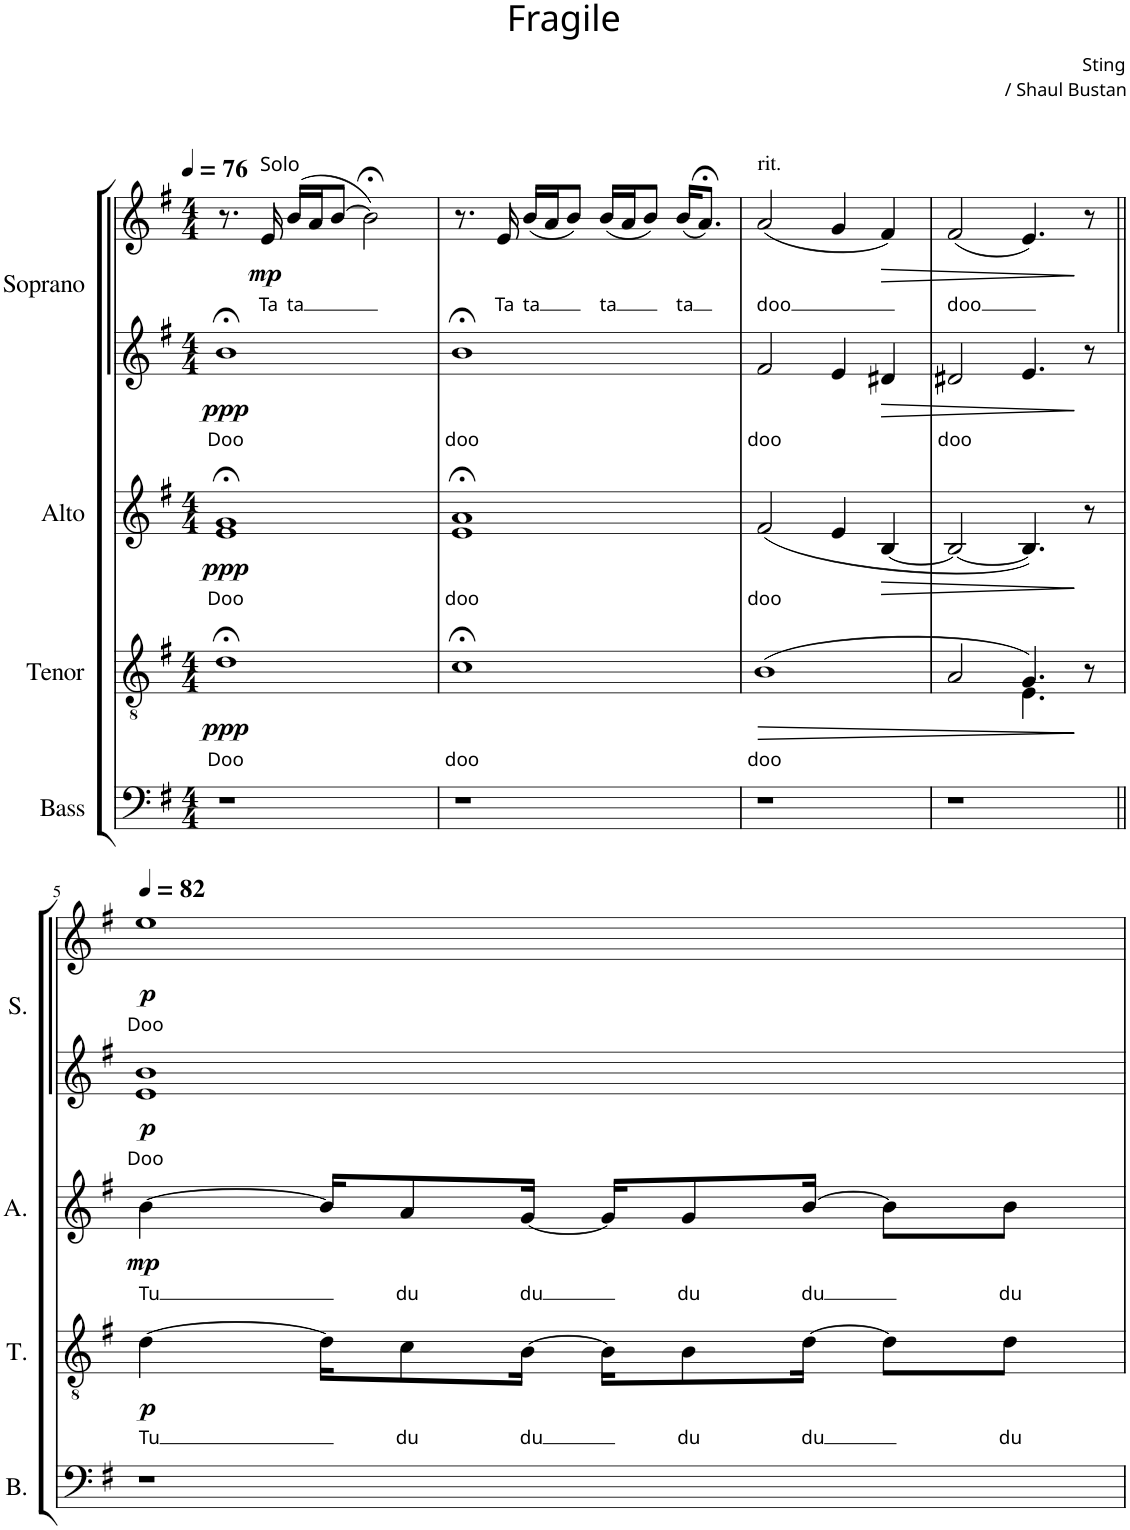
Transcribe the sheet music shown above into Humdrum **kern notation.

**kern	**kern	**text	**dynam	**kern	**text	**dynam	**kern	**text	**kern	**text	**dynam
*part4	*part3	*part3	*part3	*part2	*part2	*part2	*part1	*part1	*part1	*part1	*part1
*staff5	*staff4	*staff4	*staff4	*staff3	*staff3	*staff3	*staff2	*staff2	*staff1	*staff1	*staff1/2
*I"Bass	*I"Tenor	*	*	*I"Alto	*	*	*I"Soprano	*	*	*	*
*I'B.	*I'T.	*	*	*I'A.	*	*	*I'S.	*	*	*	*
*clefF4	*clefGv2	*	*	*clefG2	*	*	*clefG2	*	*clefG2	*	*
*	*Trd7c12	*	*	*	*	*	*	*	*	*	*
*k[f#]	*k[f#]	*	*	*k[f#]	*	*	*k[f#]	*	*k[f#]	*	*
*e:	*e:	*	*	*e:	*	*	*e:	*	*e:	*	*
*M4/4	*M4/4	*	*	*M4/4	*	*	*M4/4	*	*M4/4	*	*
*MM76	*MM76	*	*	*MM76	*	*	*MM76	*	*MM76	*	*
=1	=1	=1	=1	=1	=1	=1	=1	=1	=1	=1	=1
!	!	!LO:LY:b	!LO:DY:b	!	!LO:LY:b	!LO:DY:b	!	!LO:LY:b	!	!	!LO:DY:b=2
1r	1d;<	Doo	ppp	1e;< 1g;<	Doo	ppp	1b;<	Doo	8.r	.	ppp
!	!	!	!	!	!	!	!	!	!LO:TX:a:t=Solo	!	!
!	!	!	!	!	!	!	!	!	!	!LO:LY:b	!LO:DY:b
.	.	.	.	.	.	.	.	.	16e/	Ta	mp
!	!	!	!	!	!	!	!	!	!	!LO:LY:b	!
.	.	.	.	.	.	.	.	.	(16b/LL	ta	.
.	.	.	.	.	.	.	.	.	16a/J	.	.
.	.	.	.	.	.	.	.	.	[8b/J	.	.
.	.	.	.	.	.	.	.	.	2b;<\])	.	.
=2	=2	=2	=2	=2	=2	=2	=2	=2	=2	=2	=2
!	!	!LO:LY:b	!	!	!LO:LY:b	!	!	!LO:LY:b	!	!	!
1r	1c;<	doo	.	1e;< 1a;<	doo	.	1b;<	doo	8.r	.	.
!	!	!	!	!	!	!	!	!	!	!LO:LY:b	!
.	.	.	.	.	.	.	.	.	16e/	Ta	.
!	!	!	!	!	!	!	!	!	!	!LO:LY:b	!
.	.	.	.	.	.	.	.	.	(16b/LL	ta	.
.	.	.	.	.	.	.	.	.	16a/J	.	.
.	.	.	.	.	.	.	.	.	8b/J)	.	.
!	!	!	!	!	!	!	!	!	!	!LO:LY:b	!
.	.	.	.	.	.	.	.	.	(16b/LL	ta	.
.	.	.	.	.	.	.	.	.	16a/J	.	.
.	.	.	.	.	.	.	.	.	8b/J)	.	.
!	!	!	!	!	!	!	!	!	!	!LO:LY:b	!
.	.	.	.	.	.	.	.	.	(16b/KL	ta	.
.	.	.	.	.	.	.	.	.	8.a;</J)	.	.
=3	=3	=3	=3	=3	=3	=3	=3	=3	=3	=3	=3
!	!	!	!	!	!	!	!	!	!LO:TX:a:t=rit.	!	!
!	!	!LO:LY:b	!LO:HP:b	!	!LO:LY:b	!	!	!LO:LY:b	!	!LO:LY:b	!
1r	(1B	doo	>	(2f#/	doo	.	2f#/	doo	(2a/	doo	.
.	.	.	.	4e/	.	.	4e/	.	4g/	.	.
!	!	!	!	!	!	!LO:HP:b	!	!	!	!	!LO:HP:b
.	.	.	.	[4B/	.	>	4d#X/	.	4f#/)	.	>
=4	=4	=4	=4	=4	=4	=4	=4	=4	=4	=4	=4
*	*^	*	*	*	*	*	*	*	*	*	*
!	!	!	!	!	!	!	!	!	!LO:LY:b	!	!LO:LY:b	!
1r	2A/	2ryy	.	.	2B/_	.	.	2d#X/	doo	(2f#/	doo	.
.	4.G/)	4.E\	.	.	4.B/])	.	.	4.e/	.	4.e/)	.	.
.	8r	8ryy	.	]	8r	.	]	8r	.	8r	.	]
*	*v	*v	*	*	*	*	*	*	*	*	*	*
!!LO:LB:g=z
=5||	=5||	=5||	=5||	=5||	=5||	=5||	=5||	=5||	=5||	=5||	=5||
*	*	*	*	*	*	*	*	*	*MM82	*	*
*	*^	*	*	*	*	*	*	*	*	*	*
!	!	!	!LO:LY:b	!LO:DY:b	!	!LO:LY:b	!LO:DY:b	!	!LO:LY:b	!	!LO:LY:b	!LO:DY:b=2
!	!	!	!	!	!	!	!	!	!	!	!	!LO:DY:n=1:b
*	*v	*v	*	*	*	*	*	*	*	*	*	*
1r	[4d\	Tu	p	[4b\	Tu	mp	1e 1b	Doo	1ee	Doo	p p
.	16d\KL]	.	.	16b/KL]	.	.	.	.	.	.	.
!	!	!LO:LY:b	!	!	!LO:LY:b	!	!	!	!	!	!
.	8c\	du	.	8a/	du	.	.	.	.	.	.
!	!	!LO:LY:b	!	!	!LO:LY:b	!	!	!	!	!	!
.	[16B\Jk	du	.	[16g/Jk	du	.	.	.	.	.	.
.	16B\KL]	.	.	16g/KL]	.	.	.	.	.	.	.
!	!	!LO:LY:b	!	!	!LO:LY:b	!	!	!	!	!	!
.	8B\	du	.	8g/	du	.	.	.	.	.	.
!	!	!LO:LY:b	!	!	!LO:LY:b	!	!	!	!	!	!
.	[16d\Jk	du	.	[16b/Jk	du	.	.	.	.	.	.
.	8d\L]	.	.	8b\L]	.	.	.	.	.	.	.
!	!	!LO:LY:b	!	!	!LO:LY:b	!	!	!	!	!	!
.	8d\J	du	.	8b\J	du	.	.	.	.	.	.
=	=	=	=	=	=	=	=	=	=	=	=
*-	*-	*-	*-	*-	*-	*-	*-	*-	*-	*-	*-
